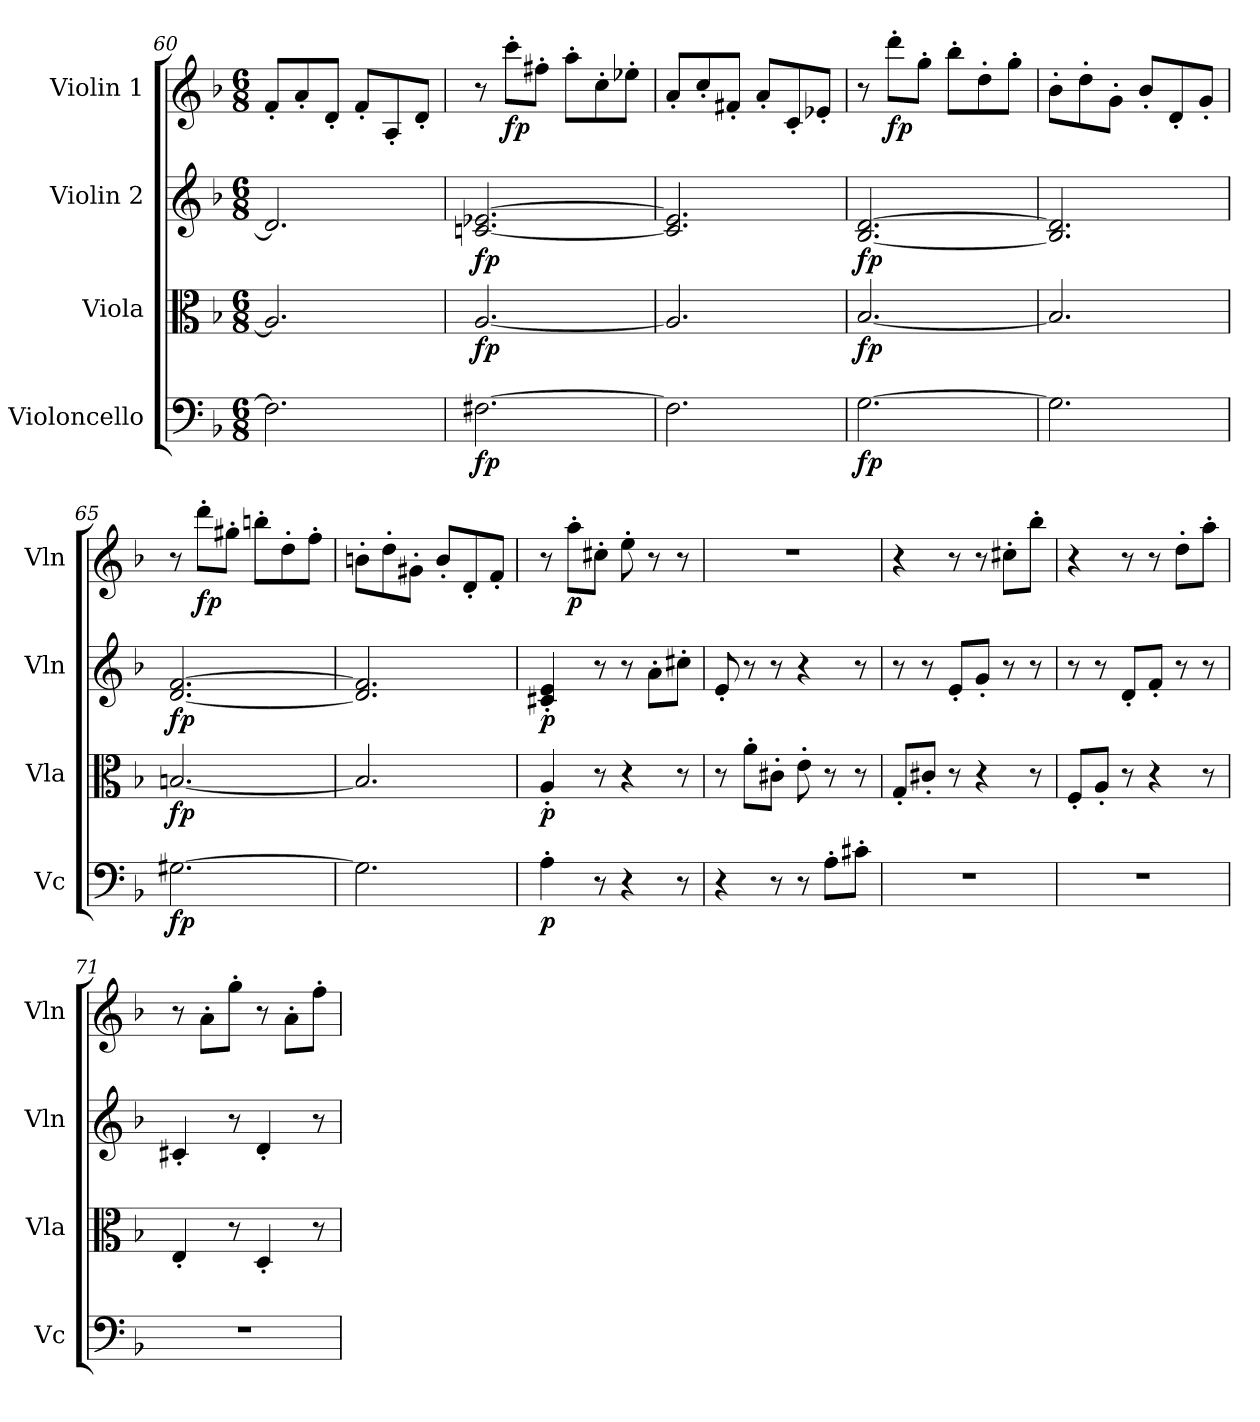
**kern	**dynam	**kern	**dynam	**kern	**dynam	**kern	**dynam
*part4	*part4	*part3	*part3	*part2	*part2	*part1	*part1
*staff4	*staff4	*staff3	*staff3	*staff2	*staff2	*staff1	*staff1
*I"Violoncello	*	*I"Viola	*	*I"Violin 2	*	*I"Violin 1	*
*I'Vc	*	*I'Vla	*	*I'Vln	*	*I'Vln	*
*clefF4	*	*clefC3	*	*clefG2	*	*clefG2	*
*k[b-]	*	*k[b-]	*	*k[b-]	*	*k[b-]	*
*M6/8	*	*M6/8	*	*M6/8	*	*M6/8	*
=60	=60	=60	=60	=60	=60	=60	=60
2.F\]	.	2.A/]	.	2.d/]	.	8f'/L	.
.	.	.	.	.	.	8a'/	.
.	.	.	.	.	.	8d'/J	.
.	.	.	.	.	.	8f'/L	.
.	.	.	.	.	.	8A'/	.
.	.	.	.	.	.	8d'/J	.
!!LO:LB:g=z
=61	=61	=61	=61	=61	=61	=61	=61
!	!LO:DY:b	!	!LO:DY:b	!	!LO:DY:b	!	!
[2.F#X\	fp	[2.A/	fp	[2.cn/ [2.e-X/	fp	8r	.
!	!	!	!	!	!	!	!LO:DY:b
.	.	.	.	.	.	8ccc'\L	fp
.	.	.	.	.	.	8ff#X'\J	.
.	.	.	.	.	.	8aa'\L	.
.	.	.	.	.	.	8cc'\	.
.	.	.	.	.	.	8ee-X'\J	.
=62	=62	=62	=62	=62	=62	=62	=62
2.F#\]	.	2.A/]	.	2.c/] 2.e-/]	.	8a'/L	.
.	.	.	.	.	.	8cc'/	.
.	.	.	.	.	.	8f#X'/J	.
.	.	.	.	.	.	8a'/L	.
.	.	.	.	.	.	8c'/	.
.	.	.	.	.	.	8e-X'/J	.
=63	=63	=63	=63	=63	=63	=63	=63
!	!LO:DY:b	!	!LO:DY:b	!	!LO:DY:b	!	!
[2.G\	fp	[2.B-/	fp	[2.B-/ [2.d/	fp	8r	.
!	!	!	!	!	!	!	!LO:DY:b
.	.	.	.	.	.	8ddd'\L	fp
.	.	.	.	.	.	8gg'\J	.
.	.	.	.	.	.	8bb-'\L	.
.	.	.	.	.	.	8dd'\	.
.	.	.	.	.	.	8gg'\J	.
=64	=64	=64	=64	=64	=64	=64	=64
2.G\]	.	2.B-/]	.	2.B-/] 2.d/]	.	8b-'\L	.
.	.	.	.	.	.	8dd'\	.
.	.	.	.	.	.	8g'\J	.
.	.	.	.	.	.	8b-'/L	.
.	.	.	.	.	.	8d'/	.
.	.	.	.	.	.	8g'/J	.
=65	=65	=65	=65	=65	=65	=65	=65
!	!LO:DY:b	!	!LO:DY:b	!	!LO:DY:b	!	!
[2.G#X\	fp	[2.Bn/	fp	[2.d/ [2.f/	fp	8r	.
!	!	!	!	!	!	!	!LO:DY:b
.	.	.	.	.	.	8ddd'\L	fp
.	.	.	.	.	.	8gg#X'\J	.
.	.	.	.	.	.	8bbn'\L	.
.	.	.	.	.	.	8dd'\	.
.	.	.	.	.	.	8ff'\J	.
=66	=66	=66	=66	=66	=66	=66	=66
2.G#\]	.	2.B/]	.	2.d/] 2.f/]	.	8bn'\L	.
.	.	.	.	.	.	8dd'\	.
.	.	.	.	.	.	8g#X'\J	.
.	.	.	.	.	.	8b'/L	.
.	.	.	.	.	.	8d'/	.
.	.	.	.	.	.	8f'/J	.
!!LO:PB:g=z
=67	=67	=67	=67	=67	=67	=67	=67
!	!LO:DY:b	!	!LO:DY:b	!	!LO:DY:b	!	!
4A'\	p	4A'/	p	4c#X/' 4e/'	p	8r	.
!	!	!	!	!	!	!	!LO:DY:b
.	.	.	.	.	.	8aa'\L	p
8r	.	8r	.	8r	.	8cc#X'\J	.
4r	.	4r	.	8r	.	8ee'\	.
.	.	.	.	8a'\L	.	8r	.
8r	.	8r	.	8cc#X'\J	.	8r	.
=68	=68	=68	=68	=68	=68	=68	=68
4r	.	8r	.	8e'/	.	2.r	.
.	.	8a'\L	.	8r	.	.	.
8r	.	8c#X'\J	.	8r	.	.	.
8r	.	8e'\	.	4r	.	.	.
8A'\L	.	8r	.	.	.	.	.
8c#X'\J	.	8r	.	8r	.	.	.
!!LO:LB:g=z
=69	=69	=69	=69	=69	=69	=69	=69
2.r	.	8G'/L	.	8r	.	4r	.
.	.	8c#X'/J	.	8r	.	.	.
.	.	8r	.	8e'/L	.	8r	.
.	.	4r	.	8g'/J	.	8r	.
.	.	.	.	8r	.	8cc#X'\L	.
.	.	8r	.	8r	.	8bb-'\J	.
=70	=70	=70	=70	=70	=70	=70	=70
2.r	.	8F'/L	.	8r	.	4r	.
.	.	8A'/J	.	8r	.	.	.
.	.	8r	.	8d'/L	.	8r	.
.	.	4r	.	8f'/J	.	8r	.
.	.	.	.	8r	.	8dd'\L	.
.	.	8r	.	8r	.	8aa'\J	.
=71	=71	=71	=71	=71	=71	=71	=71
2.r	.	4E'/	.	4c#X'/	.	8r	.
.	.	.	.	.	.	8a'\L	.
.	.	8r	.	8r	.	8gg'\J	.
.	.	4D'/	.	4d'/	.	8r	.
.	.	.	.	.	.	8a'\L	.
.	.	8r	.	8r	.	8ff'\J	.
=	=	=	=	=	=	=	=
*-	*-	*-	*-	*-	*-	*-	*-
